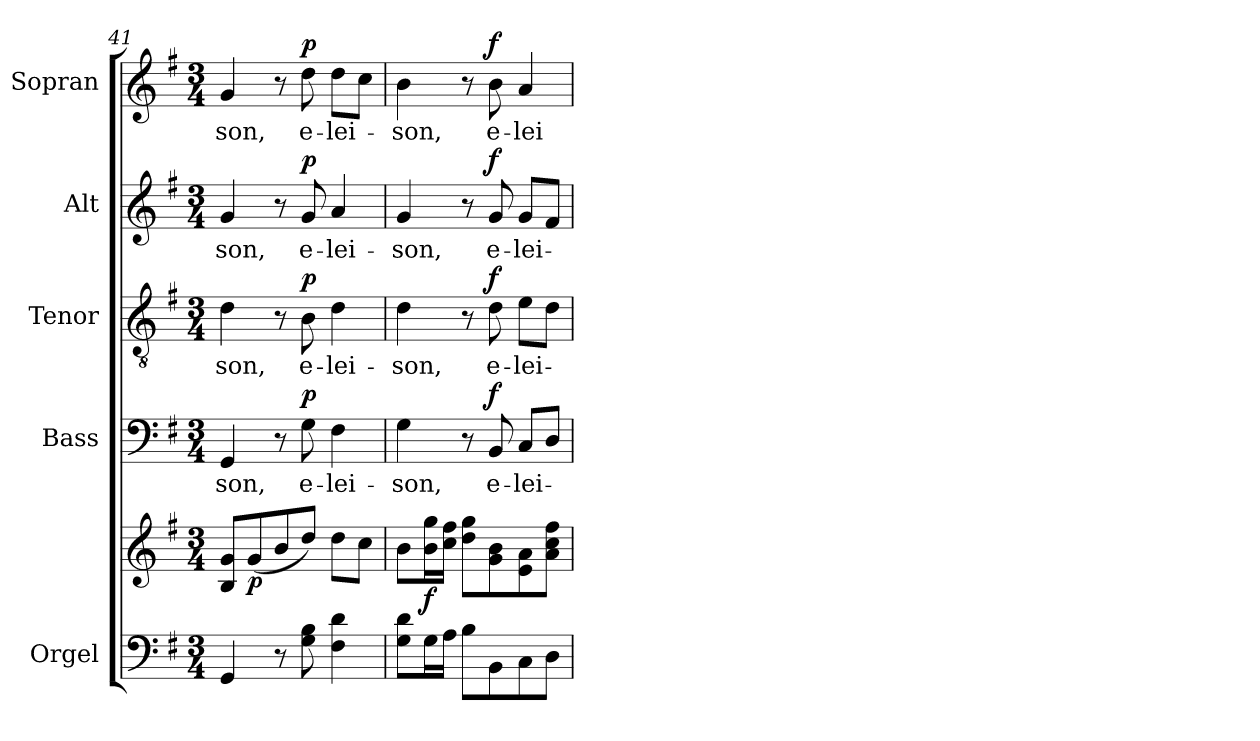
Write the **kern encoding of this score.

**kern	**kern	**dynam	**kern	**text	**dynam	**kern	**text	**dynam	**kern	**text	**dynam	**kern	**text	**dynam
*part5	*part5	*part5	*part4	*part4	*part4	*part3	*part3	*part3	*part2	*part2	*part2	*part1	*part1	*part1
*staff6	*staff5	*staff5/6	*staff4	*staff4	*staff4	*staff3	*staff3	*staff3	*staff2	*staff2	*staff2	*staff1	*staff1	*staff1
*I"Orgel	*	*	*I"Bass	*	*	*I"Tenor	*	*	*I"Alt	*	*	*I"Sopran	*	*
*I'Org.	*	*	*I'B.	*	*	*I'T.	*	*	*I'A.	*	*	*I'S.	*	*
*clefF4	*clefG2	*	*clefF4	*	*	*clefGv2	*	*	*clefG2	*	*	*clefG2	*	*
*k[f#]	*k[f#]	*	*k[f#]	*	*	*k[f#]	*	*	*k[f#]	*	*	*k[f#]	*	*
*G:	*G:	*	*G:	*	*	*G:	*	*	*G:	*	*	*G:	*	*
*M3/4	*M3/4	*	*M3/4	*	*	*M3/4	*	*	*M3/4	*	*	*M3/4	*	*
=41	=41	=41	=41	=41	=41	=41	=41	=41	=41	=41	=41	=41	=41	=41
!	!	!	!	!LO:LY:b	!	!	!LO:LY:b	!	!	!LO:LY:b	!	!	!LO:LY:b	!
4GG/	8B/ 8g/L	.	4GG/	-son,	.	4d\	-son,	.	4g/	-son,	.	4g/	-son,	.
!	!	!LO:DY:b	!	!	!	!	!	!	!	!	!	!	!	!
.	(<8g/	p	.	.	.	.	.	.	.	.	.	.	.	.
8r	8b/	.	8r	.	.	8r	.	.	8r	.	.	8r	.	.
!	!	!	!	!LO:LY:b	!LO:DY:a	!	!LO:LY:b	!LO:DY:a	!	!LO:LY:b	!LO:DY:a	!	!LO:LY:b	!LO:DY:a
8G\ 8B\	8dd/J)	.	8G\	e-	p	8B\	e-	p	8g/	e-	p	8dd\	e-	p
!	!	!	!	!LO:LY:b	!	!	!LO:LY:b	!	!	!LO:LY:b	!	!	!LO:LY:b	!
4F#\ 4d\	8dd\L	.	4F#\	-lei-	.	4d\	-lei-	.	4a/	-lei-	.	8dd\L	-lei-	.
.	8cc\J	.	.	.	.	.	.	.	.	.	.	8cc\J	.	.
=42	=42	=42	=42	=42	=42	=42	=42	=42	=42	=42	=42	=42	=42	=42
!	!	!	!	!LO:LY:b	!	!	!LO:LY:b	!	!	!LO:LY:b	!	!	!LO:LY:b	!
8G\ 8d\L	8b\L	.	4G\	-son,	.	4d\	-son,	.	4g/	-son,	.	4b\	-son,	.
!	!	!LO:DY:b	!	!	!	!	!	!	!	!	!	!	!	!
16G\L	16b\ 16gg\L	f	.	.	.	.	.	.	.	.	.	.	.	.
16A\JJ	16cc\ 16ff#\JJ	.	.	.	.	.	.	.	.	.	.	.	.	.
8B\L	8dd\ 8gg\L	.	8r	.	.	8r	.	.	8r	.	.	8r	.	.
!	!	!	!	!LO:LY:b	!LO:DY:a	!	!LO:LY:b	!LO:DY:a	!	!LO:LY:b	!LO:DY:a	!	!LO:LY:b	!LO:DY:a
8BB\	8g\ 8b\	.	8BB/	e-	f	8d\	e-	f	8g/	e-	f	8b\	e-	f
!	!	!	!	!LO:LY:b	!	!	!LO:LY:b	!	!	!LO:LY:b	!	!	!LO:LY:b	!
8C\	8e\ 8a\	.	8C/L	-lei-	.	8e\L	-lei-	.	8g/L	-lei-	.	4a/	-lei-	.
8D\J	8a\ 8cc\ 8ff#\J	.	8D/J	.	.	8d\J	.	.	8f#/J	.	.	.	.	.
=	=	=	=	=	=	=	=	=	=	=	=	=	=	=
*-	*-	*-	*-	*-	*-	*-	*-	*-	*-	*-	*-	*-	*-	*-
